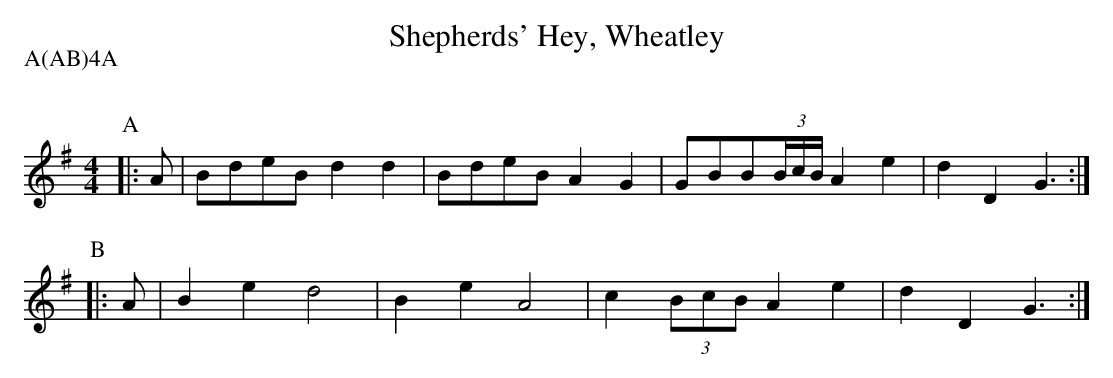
X:1
T:Shepherds' Hey, Wheatley
Q:120
M:4/4
L:1/8
P:A(AB)4A
K:G
P:A
|:A|BdeB d2d2|BdeB A2G2|GBB(3B/c/B/ A2e2|d2D2 G3:|
P:B
|:A|B2e2 d4  |B2e2 A4  |c2 (3BcB    A2e2|d2D2 G3:|
